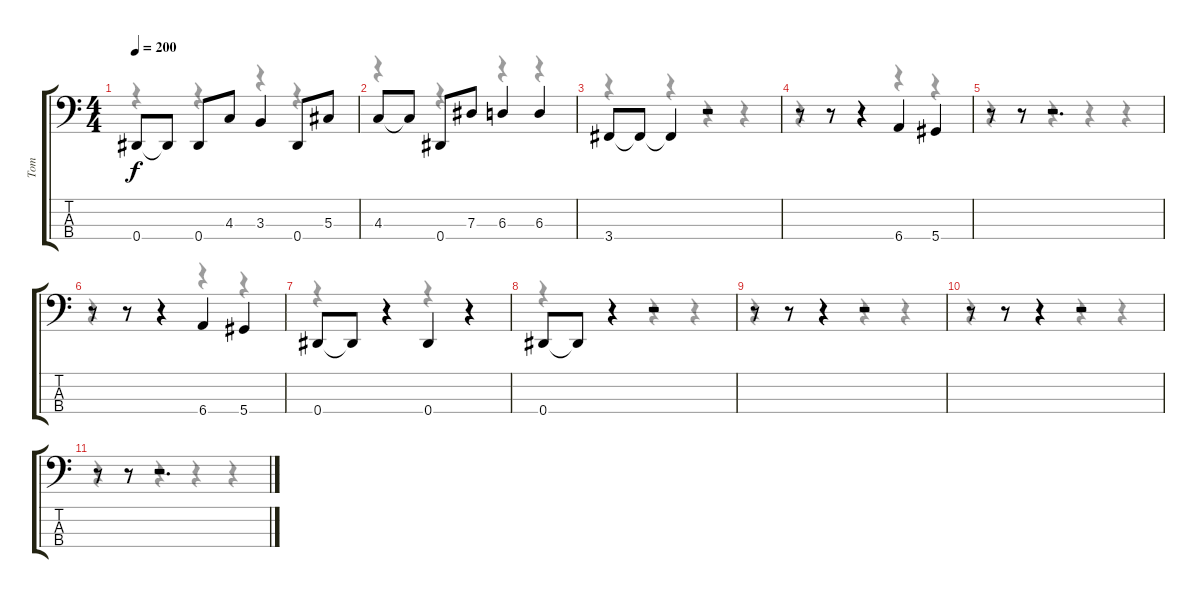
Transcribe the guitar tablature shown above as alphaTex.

\track ("Tom" "Tom") {instrument electricbasspick}
\staff {score tabs}
\tuning (Gb2 Db2 Ab1 Eb1) {hide}
\voice
\ts (4 4)
\tempo 200
\clef f4
\ks c
0.4.8{dy f} 0.4{t}.8 0.4.8 4.3.8 3.3.4 0.4.8 5.3.8 |
4.3.8 4.3{t}.8 0.4.8 7.3.8 6.3.4 6.3.4 |
3.4.8 3.4{t}.8 3.4{t}.4 r.2 |
r.8 r.8 r.4 6.4.4 5.4.4 |
r.8 r.8 r.2{d} |
r.8 r.8 r.4 6.4.4 5.4.4 |
0.4.8 0.4{t}.8 r.4 0.4.4 r.4 |
0.4.8 0.4{t}.8 r.4 r.2 |
r.8 r.8 r.4 r.2 |
r.8 r.8 r.4 r.2 |
r.8 r.8 r.2{d}
\voice
\clef f4
\ottava regular
\simile none
\ks c
r.4{dy f} r.4 r.4 r.4 |
r.4 r.4 r.4 r.4 |
r.4 r.4 r.4 r.4 |
r.4 r.4 r.4 r.4 |
r.4 r.4 r.4 r.4 |
r.4 r.4 r.4 r.4 |
r.4 r.4 r.4 r.4 |
r.4 r.4 r.4 r.4 |
r.4 r.4 r.4 r.4 |
r.4 r.4 r.4 r.4 |
r.4 r.4 r.4 r.4
